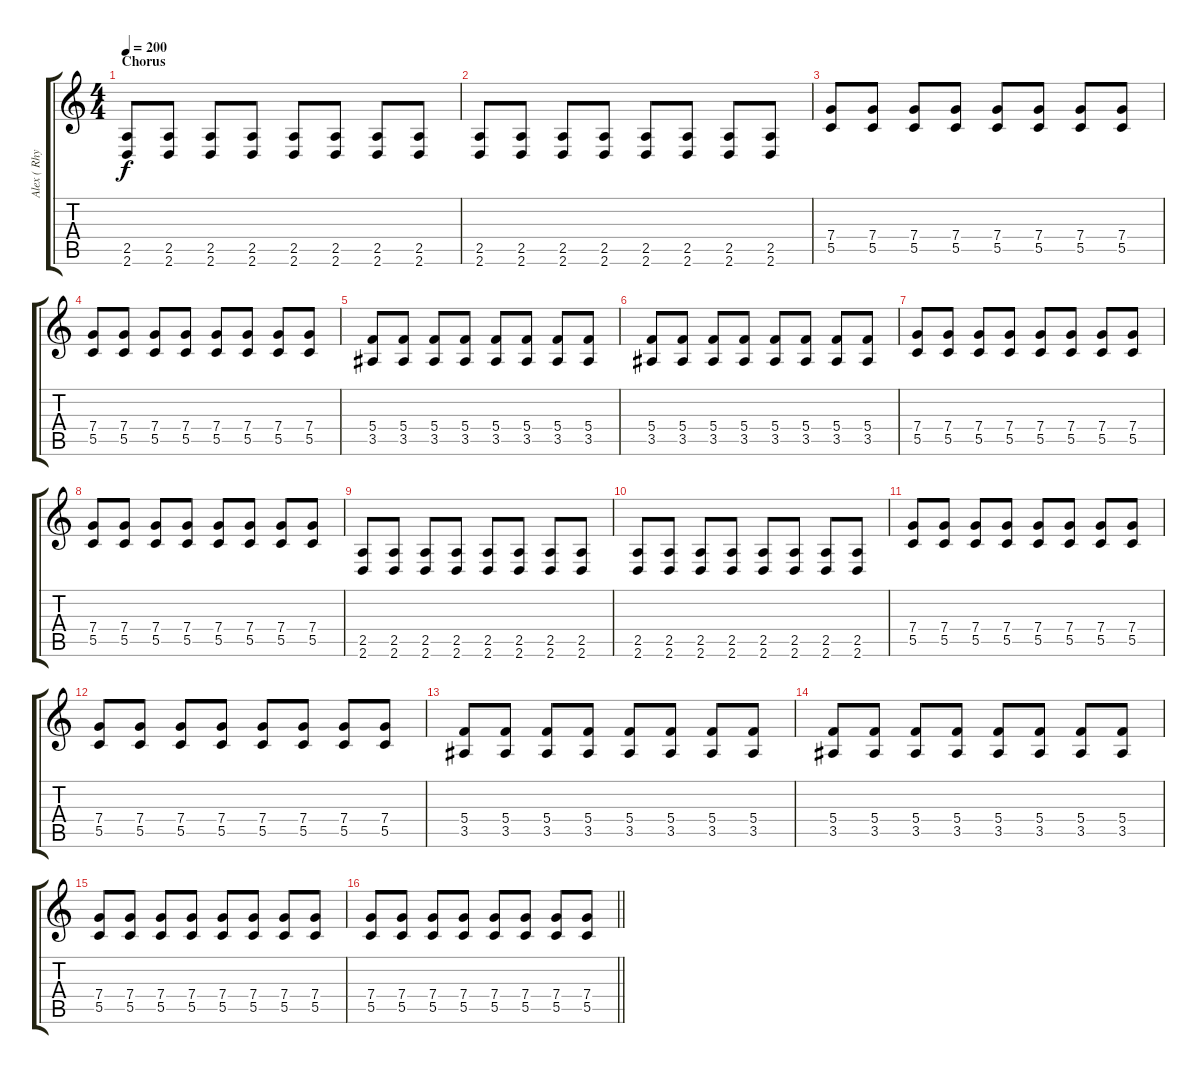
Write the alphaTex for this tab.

\track ("Alex ( Rhytm)" "Alex ( Rhy") {instrument overdrivenguitar}
\staff {score tabs}
\tuning (D4 A3 F3 C3 G2 C2) {hide}
\ts (4 4)
\section ("" "Chorus")
\tempo 200
\clef g2
\ks c
(2.5 2.6).8{dy f} (2.5 2.6).8 (2.5 2.6).8 (2.5 2.6).8 (2.5 2.6).8 (2.5 2.6).8 (2.5 2.6).8 (2.5 2.6).8 |
(2.5 2.6).8 (2.5 2.6).8 (2.5 2.6).8 (2.5 2.6).8 (2.5 2.6).8 (2.5 2.6).8 (2.5 2.6).8 (2.5 2.6).8 |
(7.4 5.5).8 (7.4 5.5).8 (7.4 5.5).8 (7.4 5.5).8 (7.4 5.5).8 (7.4 5.5).8 (7.4 5.5).8 (7.4 5.5).8 |
(7.4 5.5).8 (7.4 5.5).8 (7.4 5.5).8 (7.4 5.5).8 (7.4 5.5).8 (7.4 5.5).8 (7.4 5.5).8 (7.4 5.5).8 |
(5.4 3.5).8 (5.4 3.5).8 (5.4 3.5).8 (5.4 3.5).8 (5.4 3.5).8 (5.4 3.5).8 (5.4 3.5).8 (5.4 3.5).8 |
(5.4 3.5).8 (5.4 3.5).8 (5.4 3.5).8 (5.4 3.5).8 (5.4 3.5).8 (5.4 3.5).8 (5.4 3.5).8 (5.4 3.5).8 |
(7.4 5.5).8 (7.4 5.5).8 (7.4 5.5).8 (7.4 5.5).8 (7.4 5.5).8 (7.4 5.5).8 (7.4 5.5).8 (7.4 5.5).8 |
(7.4 5.5).8 (7.4 5.5).8 (7.4 5.5).8 (7.4 5.5).8 (7.4 5.5).8 (7.4 5.5).8 (7.4 5.5).8 (7.4 5.5).8 |
(2.5 2.6).8 (2.5 2.6).8 (2.5 2.6).8 (2.5 2.6).8 (2.5 2.6).8 (2.5 2.6).8 (2.5 2.6).8 (2.5 2.6).8 |
(2.5 2.6).8 (2.5 2.6).8 (2.5 2.6).8 (2.5 2.6).8 (2.5 2.6).8 (2.5 2.6).8 (2.5 2.6).8 (2.5 2.6).8 |
(7.4 5.5).8 (7.4 5.5).8 (7.4 5.5).8 (7.4 5.5).8 (7.4 5.5).8 (7.4 5.5).8 (7.4 5.5).8 (7.4 5.5).8 |
(7.4 5.5).8 (7.4 5.5).8 (7.4 5.5).8 (7.4 5.5).8 (7.4 5.5).8 (7.4 5.5).8 (7.4 5.5).8 (7.4 5.5).8 |
(5.4 3.5).8 (5.4 3.5).8 (5.4 3.5).8 (5.4 3.5).8 (5.4 3.5).8 (5.4 3.5).8 (5.4 3.5).8 (5.4 3.5).8 |
(5.4 3.5).8 (5.4 3.5).8 (5.4 3.5).8 (5.4 3.5).8 (5.4 3.5).8 (5.4 3.5).8 (5.4 3.5).8 (5.4 3.5).8 |
(7.4 5.5).8 (7.4 5.5).8 (7.4 5.5).8 (7.4 5.5).8 (7.4 5.5).8 (7.4 5.5).8 (7.4 5.5).8 (7.4 5.5).8 |
\barLineRight lightlight
(7.4 5.5).8 (7.4 5.5).8 (7.4 5.5).8 (7.4 5.5).8 (7.4 5.5).8 (7.4 5.5).8 (7.4 5.5).8 (7.4 5.5).8
